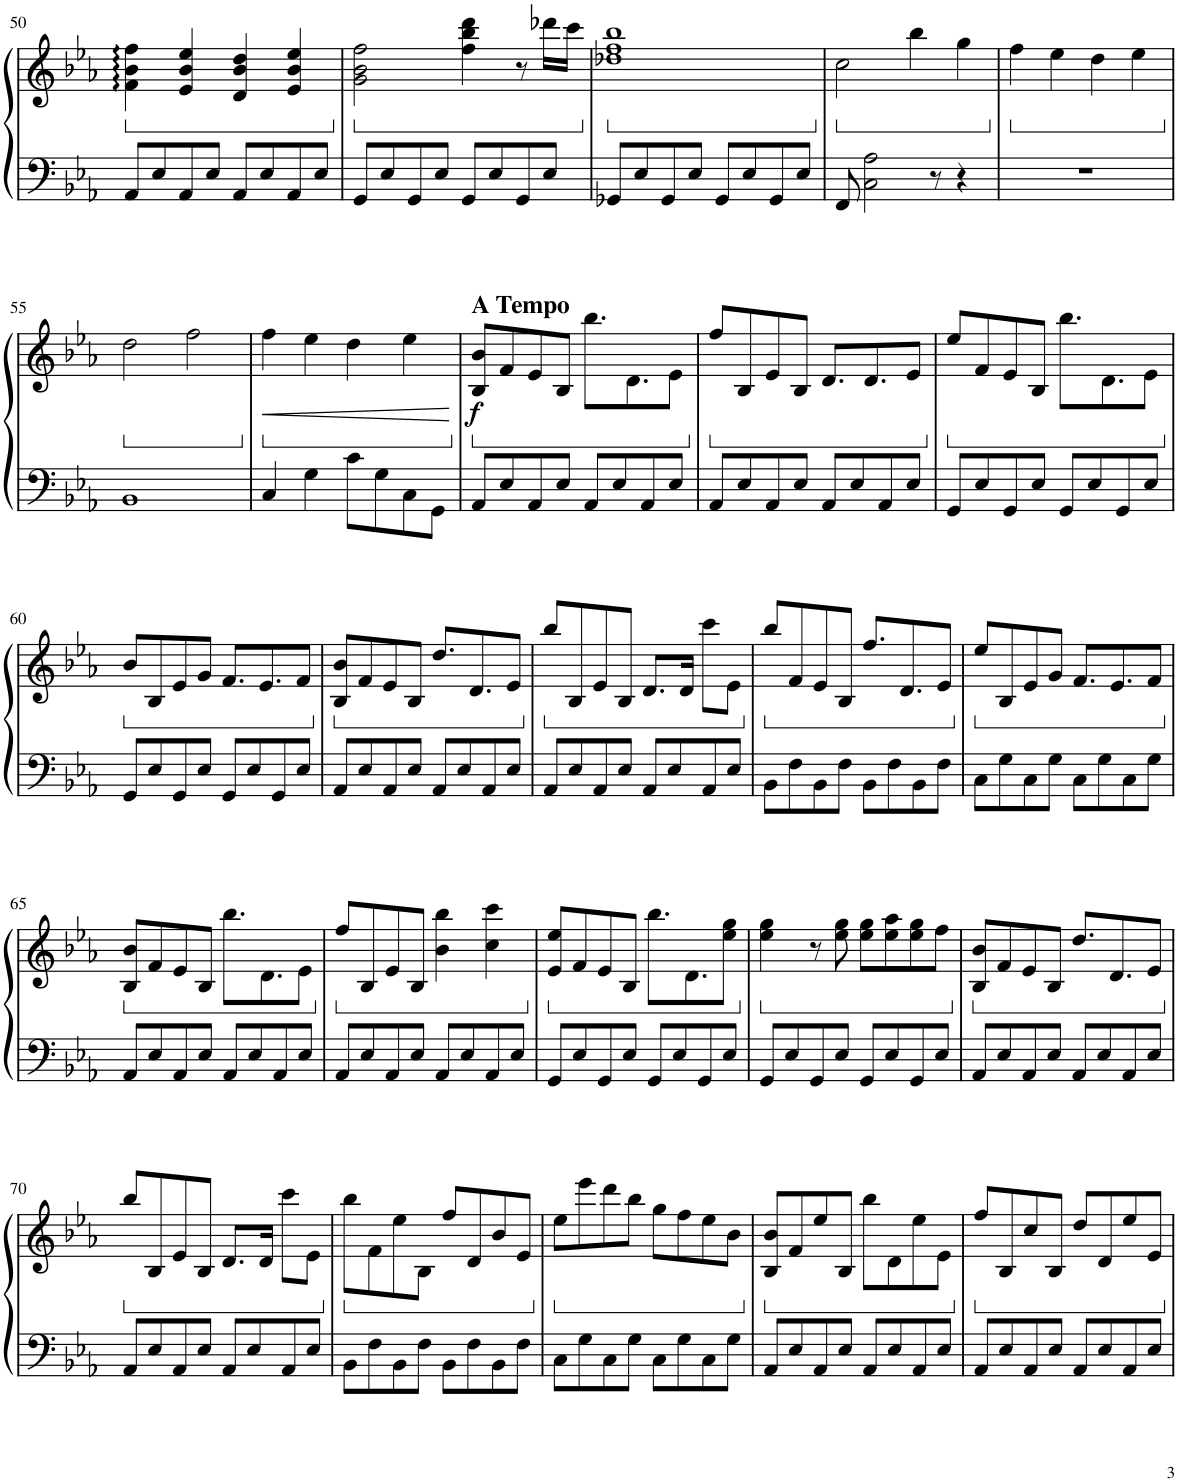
**kern	**kern	**dynam
*part1	*part1	*part1
*staff2	*staff1	*staff1/2
*I"Piano	*	*
*I'Pno.	*	*
!!LO:PB:g=z
*clefF4	*clefG2	*
*k[b-e-a-]	*k[b-e-a-]	*
*M4/4	*M4/4	*
*	*ped	*
=50	=50	=50
8AA-/L	4f\ 4b-\ 4ff\	.
8E-/	.	.
8AA-/	4e-/ 4b-/ 4ee-/	.
8E-/J	.	.
8AA-/L	4d/ 4b-/ 4dd/	.
8E-/	.	.
8AA-/	4e-/ 4b-/ 4ee-/	.
8E-/J	.	.
=51	=51	=51
*	*Xped	*
*	*ped	*
8GG/L	2g\ 2b-\ 2ff\	.
8E-/	.	.
8GG/	.	.
8E-/J	.	.
8GG/L	4ff\ 4bb-\ 4ddd\	.
8E-/	.	.
8GG/	8r	.
8E-/J	16ddd-X\LL	.
.	16ccc\JJ	.
=52	=52	=52
*	*Xped	*
*	*ped	*
8GG-X/L	1dd-X 1ff 1bb-	.
8E-/	.	.
8GG-/	.	.
8E-/J	.	.
8GG-/L	.	.
8E-/	.	.
8GG-/	.	.
8E-/J	.	.
=53	=53	=53
*	*Xped	*
*	*ped	*
8FF/	2cc\	.
2C\ 2A-\	.	.
.	4bb-\	.
8r	.	.
4r	4gg\	.
=54	=54	=54
*	*Xped	*
*	*ped	*
1r	4ff\	.
.	4ee-\	.
.	4dd\	.
.	4ee-\	.
!!LO:LB:g=z
=55	=55	=55
*	*Xped	*
*	*ped	*
1BB-	2dd\	.
.	2ff\	.
=56	=56	=56
*	*Xped	*
*	*ped	*
4C/	4ff\	.
!	!	!LO:HP:b
4G\	4ee-\	<
8c\L	4dd\	.
8G\	.	.
8C\	4ee-\	.
8GG\J	.	.
.	.	[
=57	=57	=57
*	*Xped	*
*	*ped	*
!	!LO:TX:a:B:t=A Tempo	!
!	!	!LO:DY:b
8AA-/L	8B-/ 8b-/L	f
8E-/	8f/	.
8AA-/	8e-/	.
8E-/J	8B-/J	.
8AA-/L	8.bb-\L	.
8E-/	.	.
.	8.d\	.
8AA-/	.	.
8E-/J	8e-\J	.
=58	=58	=58
*	*Xped	*
*	*ped	*
8AA-/L	8ff/L	.
8E-/	8B-/	.
8AA-/	8e-/	.
8E-/J	8B-/J	.
8AA-/L	8.d/L	.
8E-/	.	.
.	8.d/	.
8AA-/	.	.
8E-/J	8e-/J	.
=59	=59	=59
*	*Xped	*
*	*ped	*
8GG/L	8ee-/L	.
8E-/	8f/	.
8GG/	8e-/	.
8E-/J	8B-/J	.
8GG/L	8.bb-\L	.
8E-/	.	.
.	8.d\	.
8GG/	.	.
8E-/J	8e-\J	.
!!LO:LB:g=z
=60	=60	=60
*	*Xped	*
*	*ped	*
8GG/L	8b-/L	.
8E-/	8B-/	.
8GG/	8e-/	.
8E-/J	8g/J	.
8GG/L	8.f/L	.
8E-/	.	.
.	8.e-/	.
8GG/	.	.
8E-/J	8f/J	.
=61	=61	=61
*	*Xped	*
*	*ped	*
8AA-/L	8B-/ 8b-/L	.
8E-/	8f/	.
8AA-/	8e-/	.
8E-/J	8B-/J	.
8AA-/L	8.dd/L	.
8E-/	.	.
.	8.d/	.
8AA-/	.	.
8E-/J	8e-/J	.
=62	=62	=62
*	*Xped	*
*	*ped	*
8AA-/L	8bb-/L	.
8E-/	8B-/	.
8AA-/	8e-/	.
8E-/J	8B-/J	.
8AA-/L	8.d/L	.
8E-/	.	.
.	16d/Jk	.
8AA-/	8ccc\L	.
8E-/J	8e-\J	.
=63	=63	=63
*	*Xped	*
*	*ped	*
8BB-\L	8bb-/L	.
8F\	8f/	.
8BB-\	8e-/	.
8F\J	8B-/J	.
8BB-\L	8.ff/L	.
8F\	.	.
.	8.d/	.
8BB-\	.	.
8F\J	8e-/J	.
=64	=64	=64
*	*Xped	*
*	*ped	*
8C\L	8ee-/L	.
8G\	8B-/	.
8C\	8e-/	.
8G\J	8g/J	.
8C\L	8.f/L	.
8G\	.	.
.	8.e-/	.
8C\	.	.
8G\J	8f/J	.
!!LO:LB:g=z
=65	=65	=65
*	*Xped	*
*	*ped	*
8AA-/L	8B-/ 8b-/L	.
8E-/	8f/	.
8AA-/	8e-/	.
8E-/J	8B-/J	.
8AA-/L	8.bb-\L	.
8E-/	.	.
.	8.d\	.
8AA-/	.	.
8E-/J	8e-\J	.
=66	=66	=66
*	*Xped	*
*	*ped	*
8AA-/L	8ff/L	.
8E-/	8B-/	.
8AA-/	8e-/	.
8E-/J	8B-/J	.
8AA-/L	4b-\ 4bb-\	.
8E-/	.	.
8AA-/	4cc\ 4ccc\	.
8E-/J	.	.
=67	=67	=67
*	*Xped	*
*	*ped	*
8GG/L	8e-/ 8ee-/L	.
8E-/	8f/	.
8GG/	8e-/	.
8E-/J	8B-/J	.
8GG/L	8.bb-\L	.
8E-/	.	.
.	8.d\	.
8GG/	.	.
8E-/J	8ee-\ 8gg\J	.
=68	=68	=68
*	*Xped	*
*	*ped	*
8GG/L	4ee-\ 4gg\	.
8E-/	.	.
8GG/	8r	.
8E-/J	8ee-\ 8gg\	.
8GG/L	8ee-\ 8gg\L	.
8E-/	8ee-\ 8aa-\	.
8GG/	8ee-\ 8gg\	.
8E-/J	8ff\J	.
=69	=69	=69
*	*Xped	*
*	*ped	*
8AA-/L	8B-/ 8b-/L	.
8E-/	8f/	.
8AA-/	8e-/	.
8E-/J	8B-/J	.
8AA-/L	8.dd/L	.
8E-/	.	.
.	8.d/	.
8AA-/	.	.
8E-/J	8e-/J	.
!!LO:LB:g=z
=70	=70	=70
*	*Xped	*
*	*ped	*
8AA-/L	8bb-/L	.
8E-/	8B-/	.
8AA-/	8e-/	.
8E-/J	8B-/J	.
8AA-/L	8.d/L	.
8E-/	.	.
.	16d/Jk	.
8AA-/	8ccc\L	.
8E-/J	8e-\J	.
=71	=71	=71
*	*Xped	*
*	*ped	*
8BB-\L	8bb-\L	.
8F\	8f\	.
8BB-\	8ee-\	.
8F\J	8B-\J	.
8BB-\L	8ff/L	.
8F\	8d/	.
8BB-\	8b-/	.
8F\J	8e-/J	.
=72	=72	=72
*	*Xped	*
*	*ped	*
8C\L	8ee-\L	.
8G\	8eee-\	.
8C\	8ddd\	.
8G\J	8bb-\J	.
8C\L	8gg\L	.
8G\	8ff\	.
8C\	8ee-\	.
8G\J	8b-\J	.
=73	=73	=73
*	*Xped	*
*	*ped	*
8AA-/L	8B-/ 8b-/L	.
8E-/	8f/	.
8AA-/	8ee-/	.
8E-/J	8B-/J	.
8AA-/L	8bb-\L	.
8E-/	8d\	.
8AA-/	8ee-\	.
8E-/J	8e-\J	.
=74	=74	=74
*	*Xped	*
*	*ped	*
8AA-/L	8ff/L	.
8E-/	8B-/	.
8AA-/	8cc/	.
8E-/J	8B-/J	.
8AA-/L	8dd/L	.
8E-/	8d/	.
8AA-/	8ee-/	.
8E-/J	8e-/J	.
*	*Xped	*
=	=	=
*-	*-	*-
